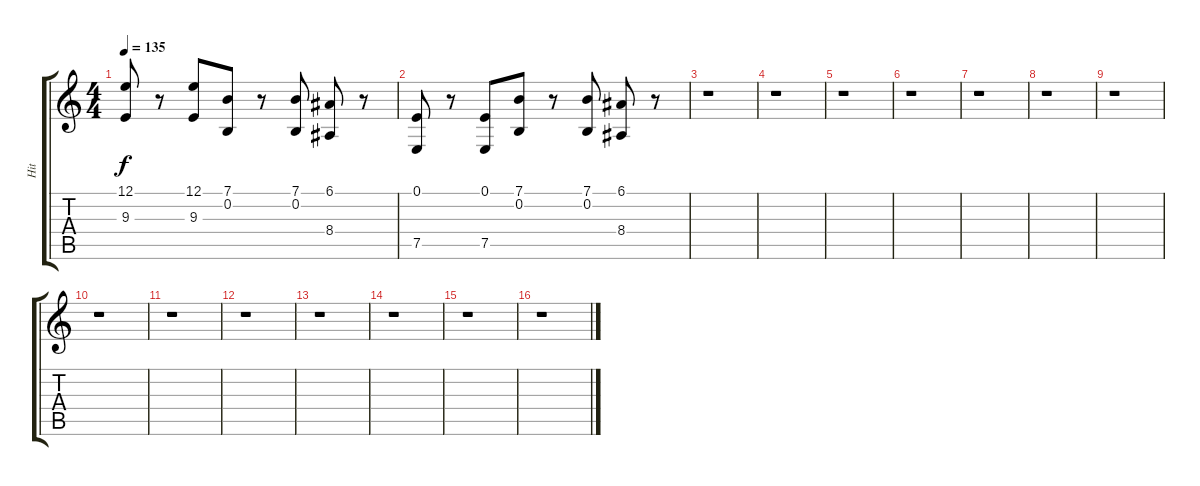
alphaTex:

\track ("Hit" "Hit") {instrument orchestrahit}
\staff {score tabs}
\tuning (E4 B3 G3 D3 A2 E2) {hide}
\ts (4 4)
\tempo 135
\clef g2
\ks c
(12.1 9.3).8{dy f} r.8 (12.1 9.3).8 (7.1 0.2).8 r.8 (7.1 0.2).8 (6.1 8.4).8 r.8 |
(0.1 7.5).8 r.8 (0.1 7.5).8 (7.1 0.2).8 r.8 (7.1 0.2).8 (6.1 8.4).8 r.8 |
r.1 |
r.1 |
r.1 |
r.1 |
r.1 |
r.1 |
r.1 |
r.1 |
r.1 |
r.1 |
r.1 |
r.1 |
r.1 |
r.1
